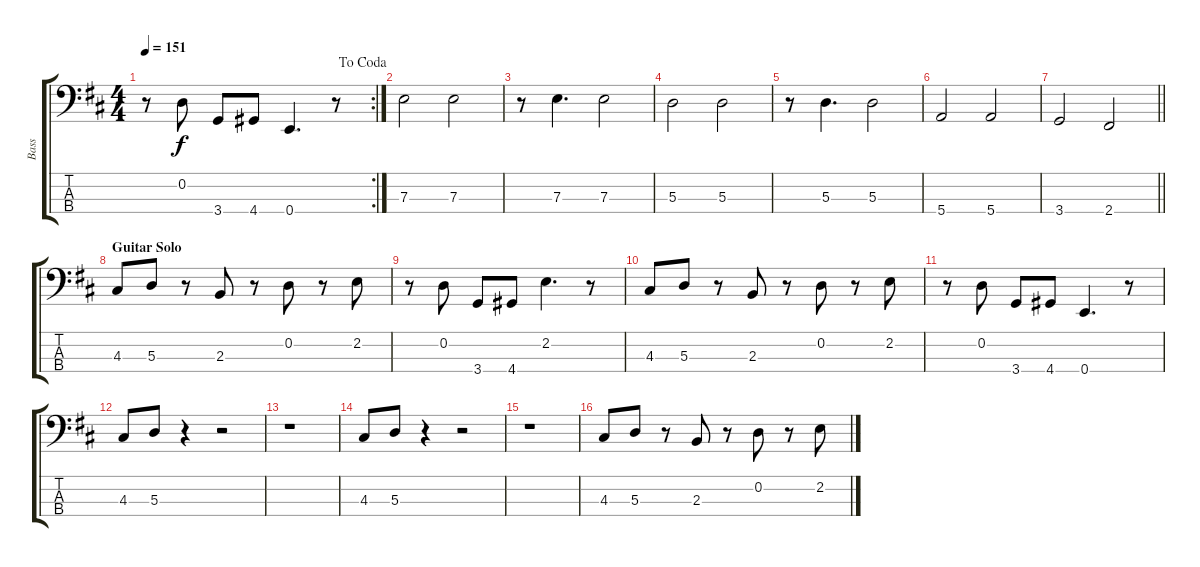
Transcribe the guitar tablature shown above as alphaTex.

\track ("Bass" "Bass") {instrument electricbassfinger}
\staff {score tabs}
\tuning (G2 D2 A1 E1) {hide}
\rc 2
\ts (4 4)
\jump dacoda
\tempo 151
\clef f4
\ks d
r.8{dy f} 0.2.8 3.4.8 4.4.8 0.4.4{d} r.8 |
7.3.2 7.3.2 |
r.8 7.3.4{d} 7.3.2 |
5.3.2 5.3.2 |
r.8 5.3.4{d} 5.3.2 |
5.4.2 5.4.2 |
\barLineRight lightlight
3.4.2 2.4.2 |
\section ("" "Guitar Solo")
4.3.8 5.3.8 r.8 2.3.8 r.8 0.2.8 r.8 2.2.8 |
r.8 0.2.8 3.4.8 4.4.8 2.2.4{d} r.8 |
4.3.8 5.3.8 r.8 2.3.8 r.8 0.2.8 r.8 2.2.8 |
r.8 0.2.8 3.4.8 4.4.8 0.4.4{d} r.8 |
4.3.8 5.3.8 r.4 r.2 |
r.1 |
4.3.8 5.3.8 r.4 r.2 |
r.1 |
4.3.8 5.3.8 r.8 2.3.8 r.8 0.2.8 r.8 2.2.8
